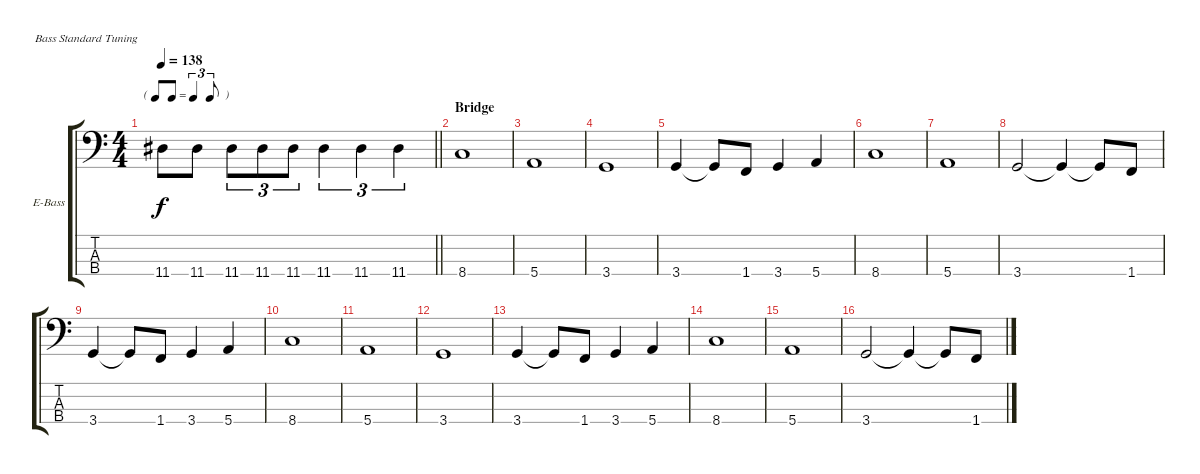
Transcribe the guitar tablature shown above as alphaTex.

\bracketExtendMode groupsimilarinstruments
\firstSystemTrackNameOrientation horizontal
\otherSystemsTrackNameOrientation horizontal
\track ("Nikolaï" "E-Bass") {instrument electricbassfinger}
\staff {score tabs}
\tuning (G2 D2 A1 E1)
\ts (4 4)
\tf triplet8th
\tempo 138
\clef f4
\barLineRight lightlight
\ks c
11.4.8{dy f} 11.4.8 11.4.8{tu (3 2)} 11.4.8{tu (3 2)} 11.4.8{tu (3 2)} 11.4.4{tu (3 2)} 11.4.4{tu (3 2)} 11.4.4{tu (3 2)} |
\section ("" "Bridge")
8.4.1 |
5.4.1 |
3.4.1 |
3.4.4 3.4{t}.8 1.4.8 3.4.4 5.4.4 |
8.4.1 |
5.4.1 |
3.4.2 3.4{t}.4 3.4{t}.8 1.4.8 |
3.4.4 3.4{t}.8 1.4.8 3.4.4 5.4.4 |
8.4.1 |
5.4.1 |
3.4.1 |
3.4.4 3.4{t}.8 1.4.8 3.4.4 5.4.4 |
8.4.1 |
5.4.1 |
3.4.2 3.4{t}.4 3.4{t}.8 1.4.8
